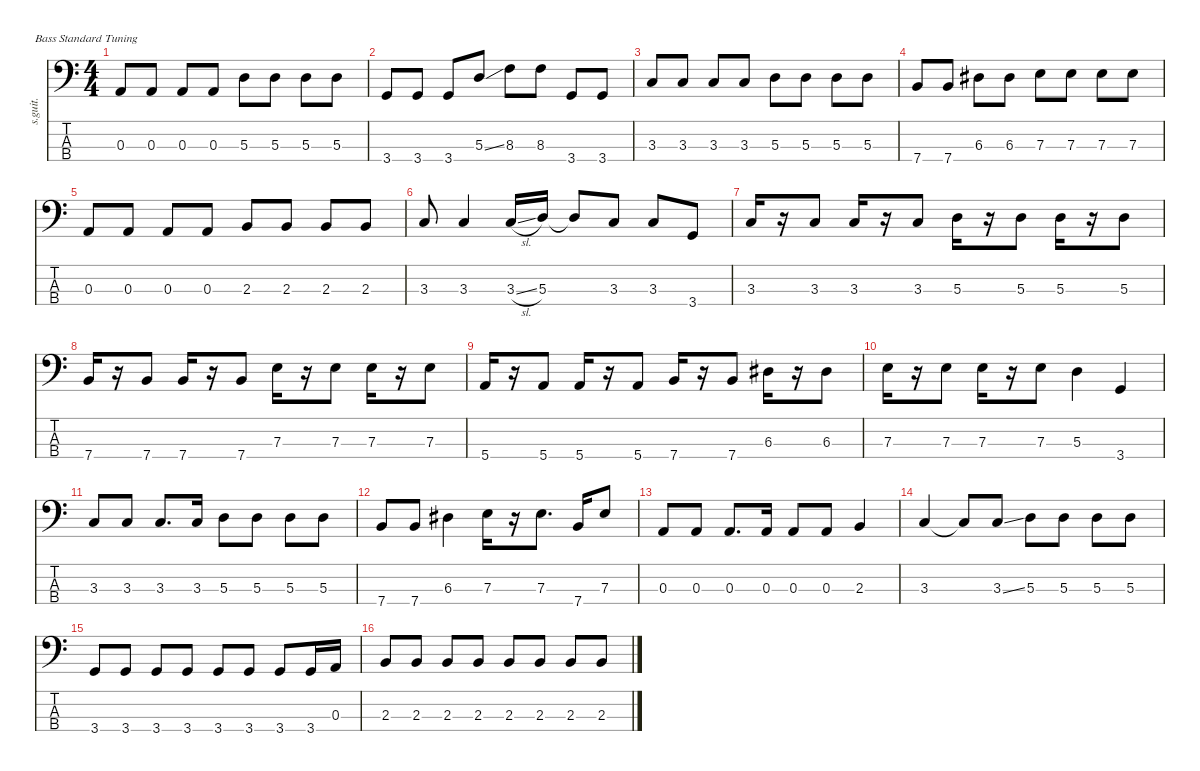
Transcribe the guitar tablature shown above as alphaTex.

\defaultSystemsLayout 4
\hideDynamics
\bracketExtendMode nobrackets
\track ("" "s.guit.") {instrument electricbassfinger}
\staff {score tabs}
\tuning (G2 D2 A1 E1)
\ts (4 4)
\tempo (82 hide)
\clef f4
\ks c
0.3.8{dy f} 0.3.8 0.3.8 0.3.8 5.3.8 5.3.8 5.3.8 5.3.8 |
3.4.8 3.4.8 3.4.8 5.3{ss}.8 8.3.8 8.3.8 3.4.8 3.4.8 |
3.3.8 3.3.8 3.3.8 3.3.8 5.3.8 5.3.8 5.3.8 5.3.8 |
7.4.8 7.4.8 6.3{acc #}.8 6.3{acc #}.8 7.3.8 7.3.8 7.3.8 7.3.8 |
0.3.8 0.3.8 0.3.8 0.3.8 2.3.8 2.3.8 2.3.8 2.3.8 |
3.3.8 3.3.4 3.3{sl}.16 5.3.16 5.3{t}.8 3.3.8 3.3.8 3.4.8 |
3.3.16 r.16 3.3.8 3.3.16 r.16 3.3.8 5.3.16 r.16 5.3.8 5.3.16 r.16 5.3.8 |
7.4.16 r.16 7.4.8 7.4.16 r.16 7.4.8 7.3.16 r.16 7.3.8 7.3.16 r.16 7.3.8 |
5.4.16 r.16 5.4.8 5.4.16 r.16 5.4.8 7.4.16 r.16 7.4.8 6.3{acc #}.16 r.16 6.3{acc #}.8 |
7.3.16 r.16 7.3.8 7.3.16 r.16 7.3.8 5.3.4 3.4.4 |
3.3.8 3.3.8 3.3.8{d} 3.3.16 5.3.8 5.3.8 5.3.8 5.3.8 |
7.4.8 7.4.8 6.3{acc #}.4 7.3.16 r.16 7.3.8{d} 7.4.16 7.3.8 |
0.3.8 0.3.8 0.3.8{d} 0.3.16 0.3.8 0.3.8 2.3.4 |
3.3.4 3.3{t}.8 3.3{ss}.8 5.3.8 5.3.8 5.3.8 5.3.8 |
3.4.8 3.4.8 3.4.8 3.4.8 3.4.8 3.4.8 3.4.8 3.4.16 0.3.16 |
2.3.8 2.3.8 2.3.8 2.3.8 2.3.8 2.3.8 2.3.8 2.3{ss}.8
